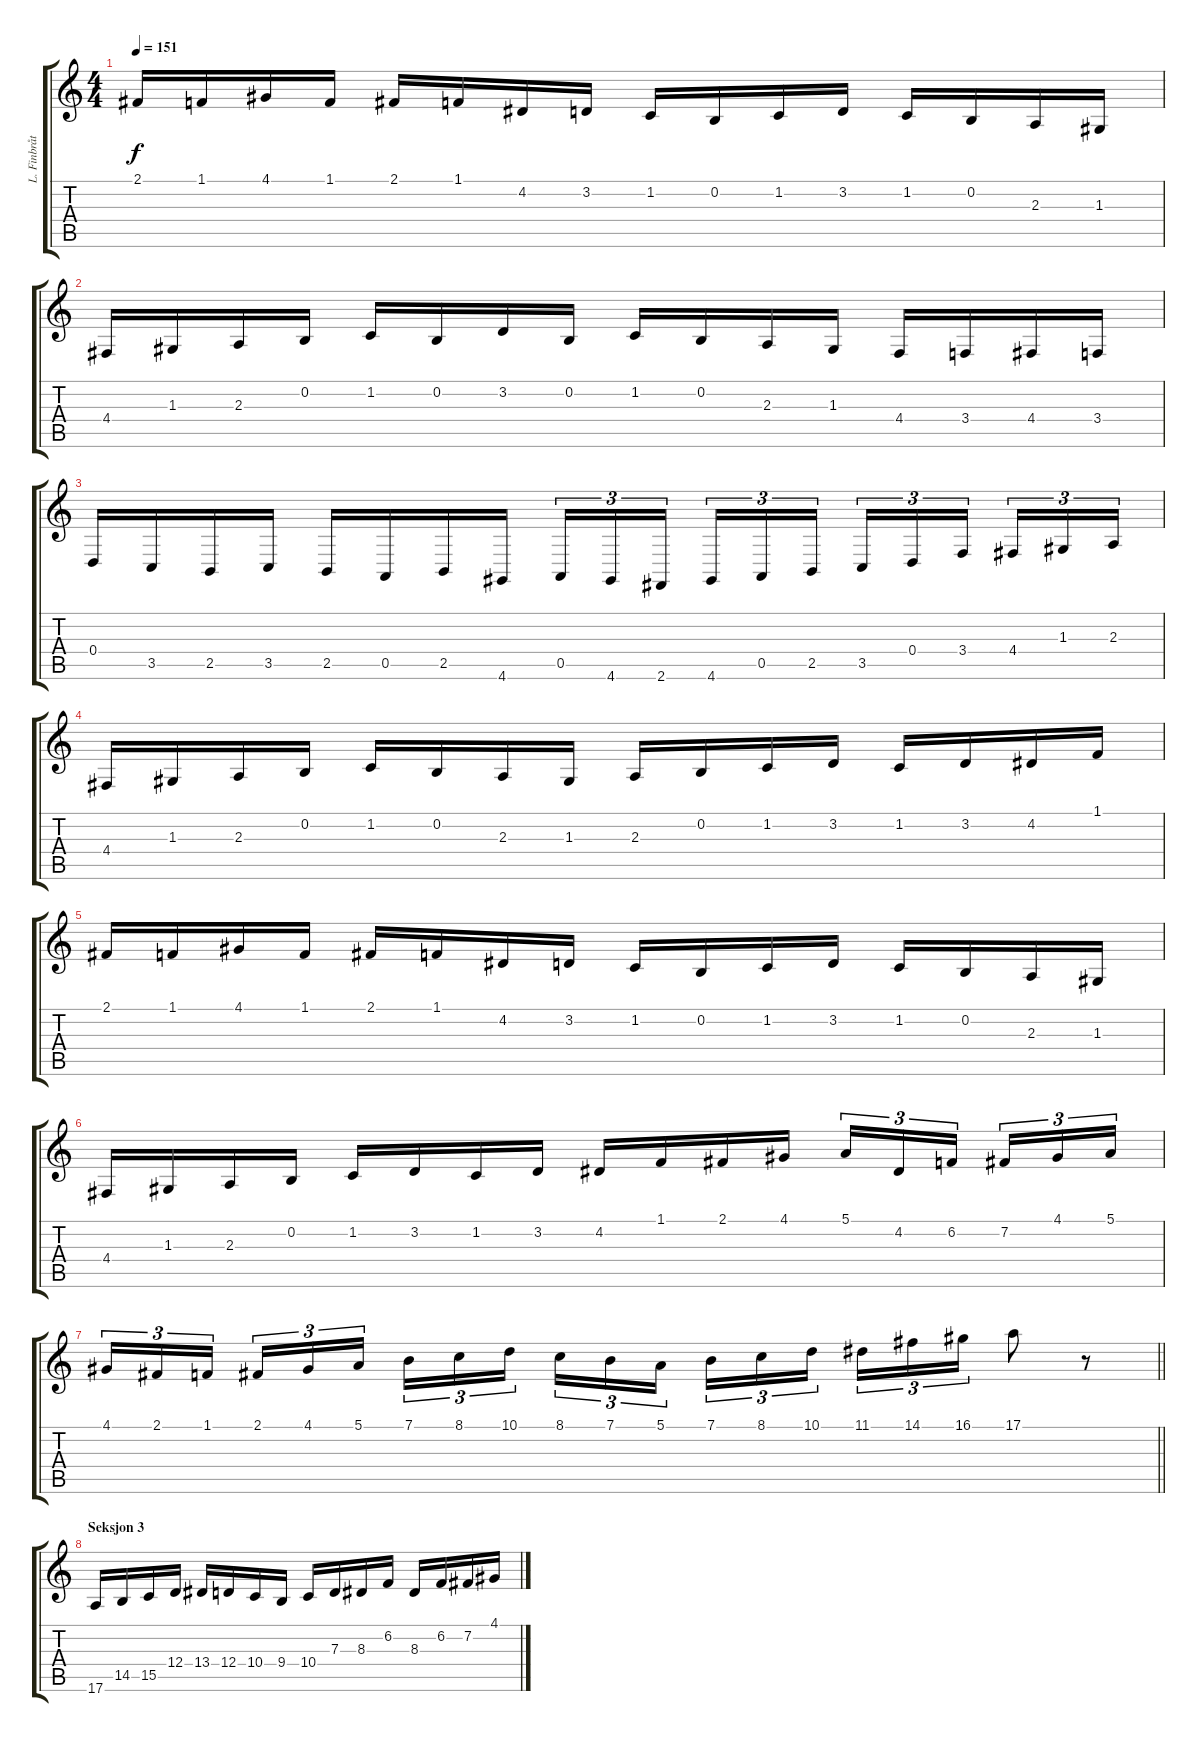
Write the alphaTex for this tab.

\track ("L. Finbråten" "L. Finbråt") {instrument choiraahs}
\staff {score tabs}
\tuning (E4 B3 G3 D3 A2 E2) {hide}
\ts (4 4)
\tempo 151
\clef g2
\ks c
2.1.16{dy f} 1.1.16 4.1.16 1.1.16 2.1.16 1.1.16 4.2.16 3.2.16 1.2.16 0.2.16 1.2.16 3.2.16 1.2.16 0.2.16 2.3.16 1.3.16 |
4.4.16 1.3.16 2.3.16 0.2.16 1.2.16 0.2.16 3.2.16 0.2.16 1.2.16 0.2.16 2.3.16 1.3.16 4.4.16 3.4.16 4.4.16 3.4.16 |
0.4.16 3.5.16 2.5.16 3.5.16 2.5.16 0.5.16 2.5.16 4.6.16 0.5.16{tu (3 2)} 4.6.16{tu (3 2)} 2.6.16{tu (3 2) beam splitsecondary} 4.6.16{tu (3 2)} 0.5.16{tu (3 2)} 2.5.16{tu (3 2)} 3.5.16{tu (3 2)} 0.4.16{tu (3 2)} 3.4.16{tu (3 2) beam splitsecondary} 4.4.16{tu (3 2)} 1.3.16{tu (3 2)} 2.3.16{tu (3 2)} |
4.4.16 1.3.16 2.3.16 0.2.16 1.2.16 0.2.16 2.3.16 1.3.16 2.3.16 0.2.16 1.2.16 3.2.16 1.2.16 3.2.16 4.2.16 1.1.16 |
2.1.16 1.1.16 4.1.16 1.1.16 2.1.16 1.1.16 4.2.16 3.2.16 1.2.16 0.2.16 1.2.16 3.2.16 1.2.16 0.2.16 2.3.16 1.3.16 |
4.4.16 1.3.16 2.3.16 0.2.16 1.2.16 3.2.16 1.2.16 3.2.16 4.2.16 1.1.16 2.1.16 4.1.16 5.1.16{tu (3 2)} 4.2.16{tu (3 2)} 6.2.16{tu (3 2) beam splitsecondary} 7.2.16{tu (3 2)} 4.1.16{tu (3 2)} 5.1.16{tu (3 2)} |
\barLineRight lightlight
4.1.16{tu (3 2)} 2.1.16{tu (3 2)} 1.1.16{tu (3 2) beam splitsecondary} 2.1.16{tu (3 2)} 4.1.16{tu (3 2)} 5.1.16{tu (3 2)} 7.1.16{tu (3 2)} 8.1.16{tu (3 2)} 10.1.16{tu (3 2) beam splitsecondary} 8.1.16{tu (3 2)} 7.1.16{tu (3 2)} 5.1.16{tu (3 2)} 7.1.16{tu (3 2)} 8.1.16{tu (3 2)} 10.1.16{tu (3 2) beam splitsecondary} 11.1.16{tu (3 2)} 14.1.16{tu (3 2)} 16.1.16{tu (3 2)} 17.1.8 r.8 |
\section ("" "Seksjon 3")
17.6.16 14.5.16 15.5.16 12.4.16 13.4.16 12.4.16 10.4.16 9.4.16 10.4.16 7.3.16 8.3.16 6.2.16 8.3.16 6.2.16 7.2.16 4.1.16
